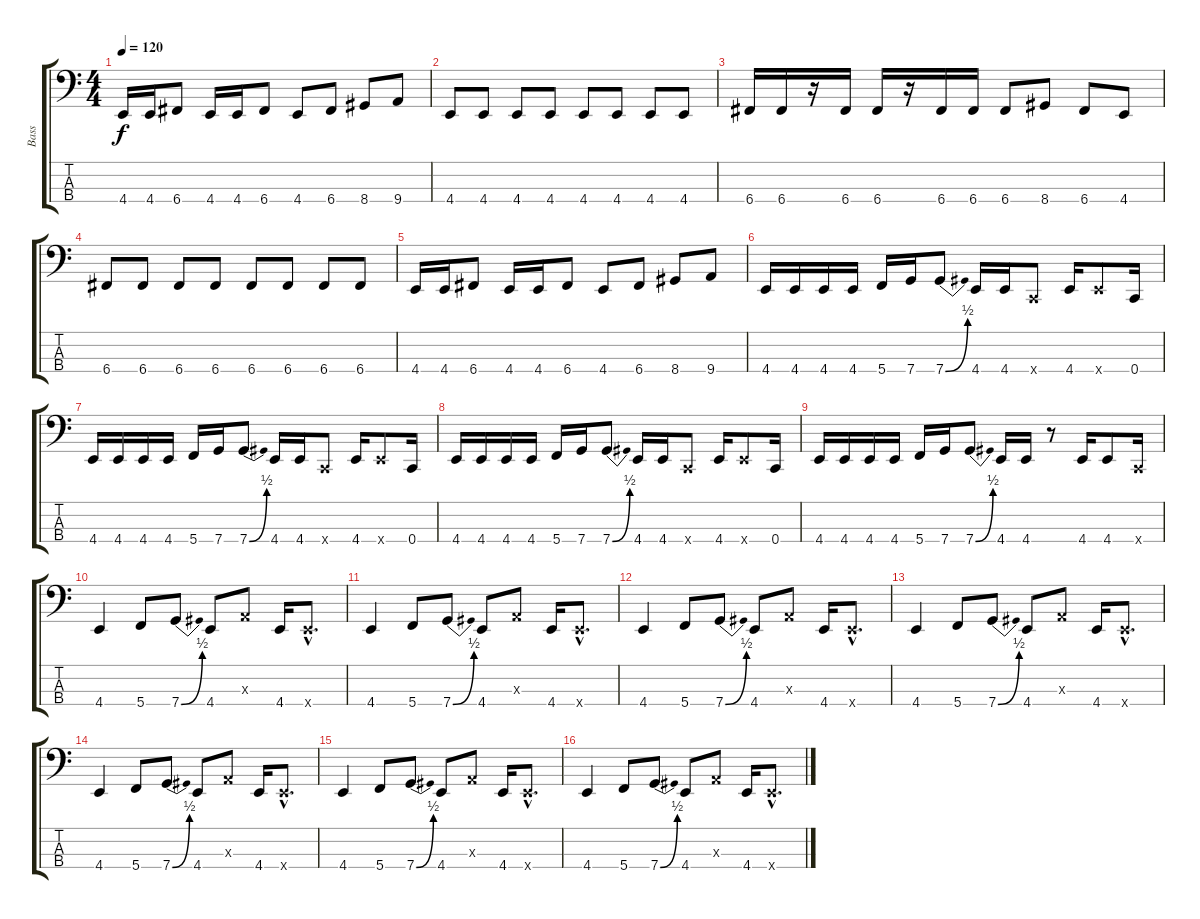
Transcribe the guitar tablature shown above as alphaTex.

\track ("Bass" "Bass") {instrument electricbasspick}
\staff {score tabs}
\tuning (F2 C2 G1 C1) {hide}
\ts (4 4)
\tempo 120
\clef f4
\ks c
4.4.16{dy f} 4.4.16 6.4.8 4.4.16 4.4.16 6.4.8 4.4.8 6.4.8 8.4.8 9.4.8 |
4.4.8 4.4.8 4.4.8 4.4.8 4.4.8 4.4.8 4.4.8 4.4.8 |
6.4.16 6.4.16 r.16 6.4.16 6.4.16 r.16 6.4.16 6.4.16 6.4.8 8.4.8 6.4.8 4.4.8 |
6.4.8 6.4.8 6.4.8 6.4.8 6.4.8 6.4.8 6.4.8 6.4.8 |
4.4.16 4.4.16 6.4.8 4.4.16 4.4.16 6.4.8 4.4.8 6.4.8 8.4.8 9.4.8 |
4.4.16 4.4.16 4.4.16 4.4.16 5.4.16 7.4.16 7.4{be (bend 0 0 60 2)}.8 4.4.16 4.4.16 0.4{x}.8 4.4.16 4.4{x}.8 0.4.16 |
4.4.16 4.4.16 4.4.16 4.4.16 5.4.16 7.4.16 7.4{be (bend 0 0 60 2)}.8 4.4.16 4.4.16 0.4{x}.8 4.4.16 4.4{x}.8 0.4.16 |
4.4.16 4.4.16 4.4.16 4.4.16 5.4.16 7.4.16 7.4{be (bend 0 0 60 2)}.8 4.4.16 4.4.16 0.4{x}.8 4.4.16 4.4{x}.8 0.4.16 |
4.4.16 4.4.16 4.4.16 4.4.16 5.4.16 7.4.16 7.4{be (bend 0 0 60 2)}.8 4.4.16 4.4.16 r.8 4.4.16 4.4.8 0.4{x}.16 |
4.4.4 5.4.8 7.4{be (bend 0 0 60 2)}.8 4.4.8 2.3{x}.8 4.4.16 4.4{hac x}.8{d} |
4.4.4 5.4.8 7.4{be (bend 0 0 60 2)}.8 4.4.8 2.3{x}.8 4.4.16 4.4{hac x}.8{d} |
4.4.4 5.4.8 7.4{be (bend 0 0 60 2)}.8 4.4.8 2.3{x}.8 4.4.16 4.4{hac x}.8{d} |
4.4.4 5.4.8 7.4{be (bend 0 0 60 2)}.8 4.4.8 2.3{x}.8 4.4.16 4.4{hac x}.8{d} |
4.4.4 5.4.8 7.4{be (bend 0 0 60 2)}.8 4.4.8 2.3{x}.8 4.4.16 4.4{hac x}.8{d} |
4.4.4 5.4.8 7.4{be (bend 0 0 60 2)}.8 4.4.8 2.3{x}.8 4.4.16 4.4{hac x}.8{d} |
4.4.4 5.4.8 7.4{be (bend 0 0 60 2)}.8 4.4.8 2.3{x}.8 4.4.16 4.4{hac x}.8{d}
